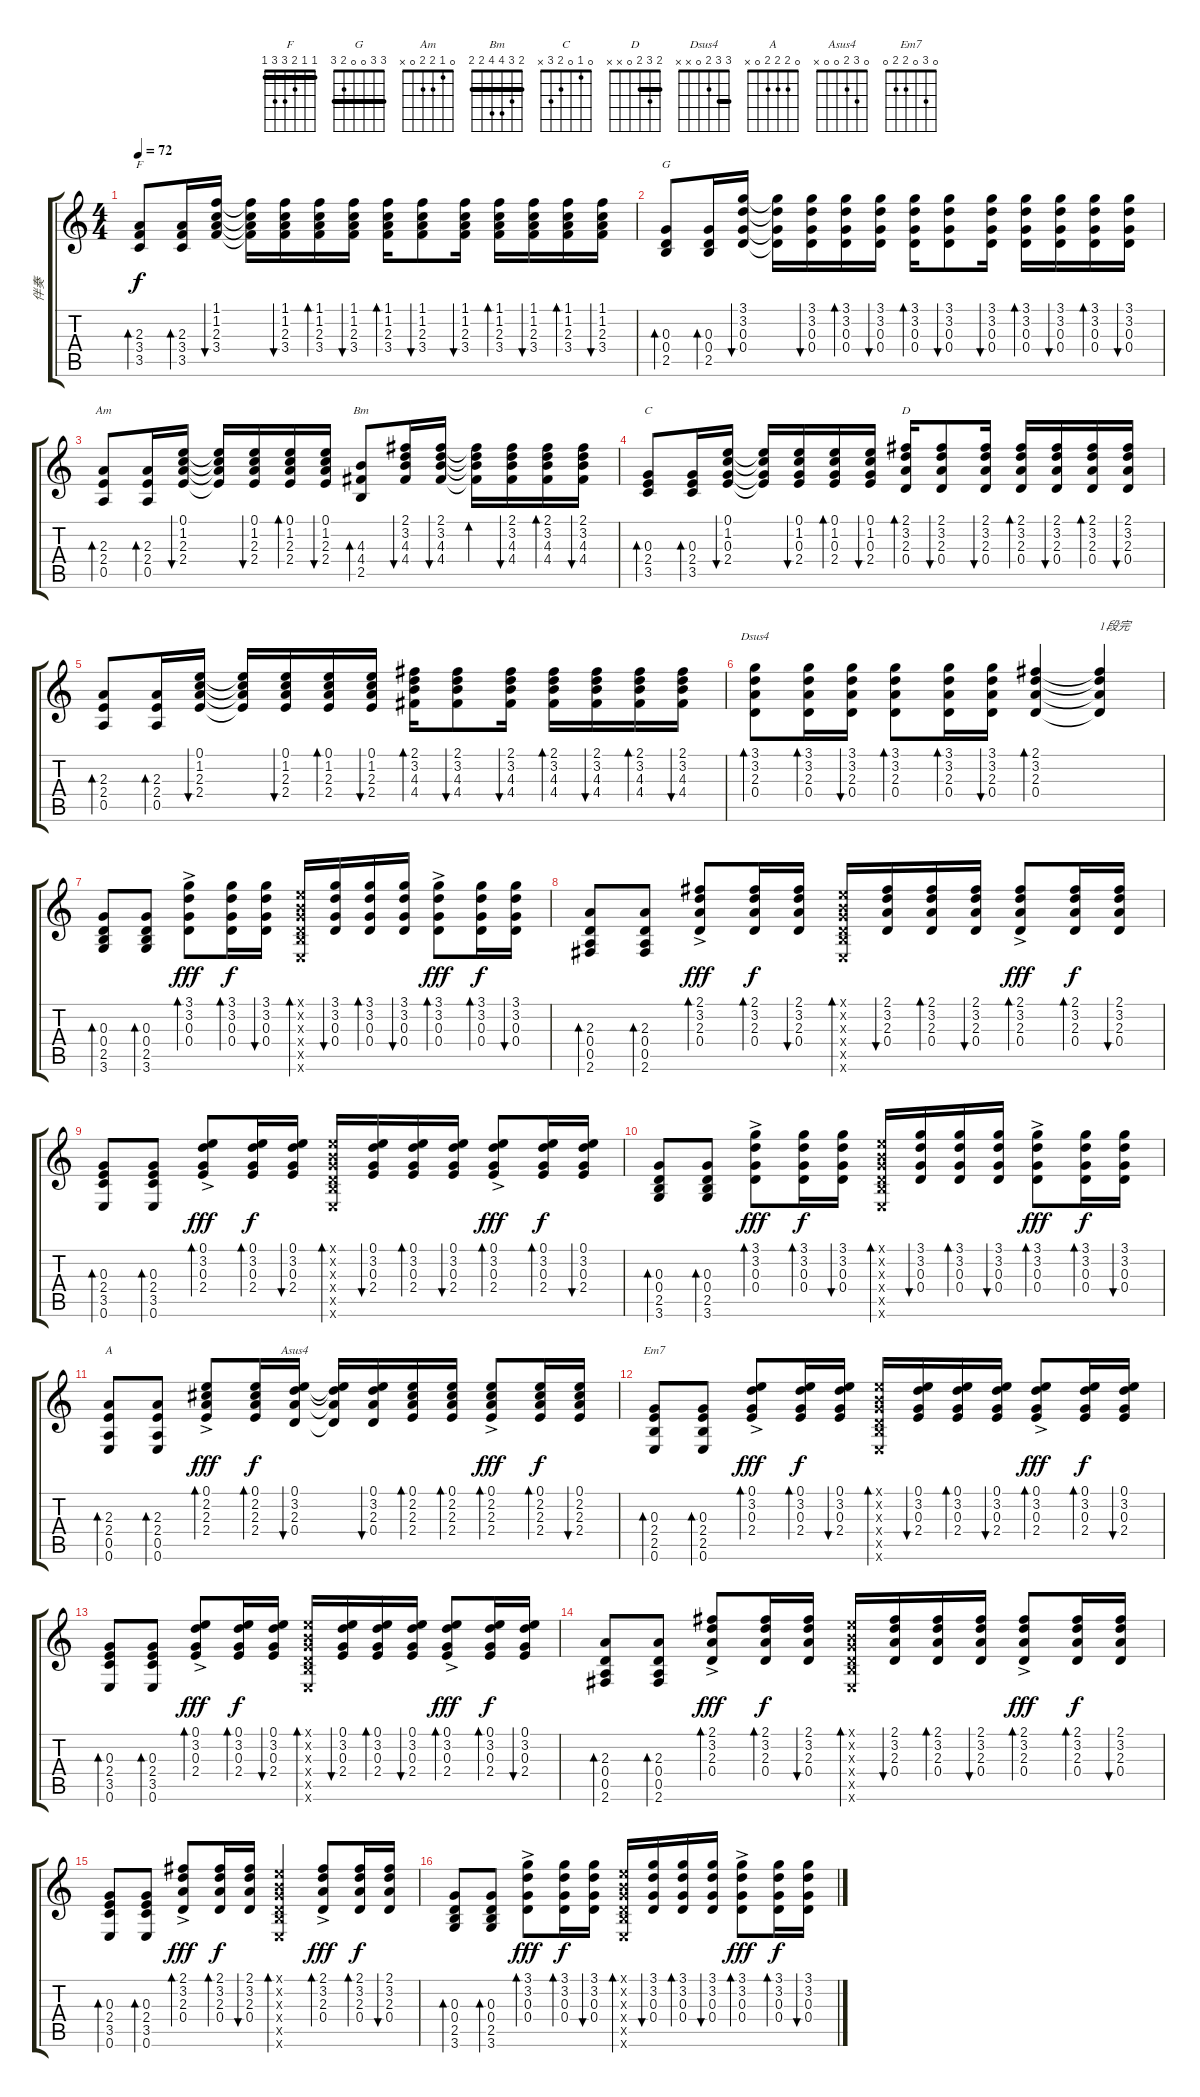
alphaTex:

\track ("伴奏" "伴奏") {instrument acousticguitarsteel}
\staff {score tabs}
\tuning (E4 B3 G3 D3 A2 E2) {hide}
\chord ("F" 1 1 2 3 3 1) {barre 1}
\chord ("G" 3 3 0 0 2 3) {barre 3}
\chord ("Am" 0 1 2 2 0 x)
\chord ("Bm" 2 3 4 4 2 2) {barre 2}
\chord ("C" 0 1 0 2 3 x)
\chord ("D" 2 3 2 0 x x) {barre 2}
\chord ("Dsus4" 3 3 2 0 x x) {barre 3}
\chord ("A" 0 2 2 2 0 x)
\chord ("Asus4" 0 3 2 0 0 x)
\chord ("Em7" 0 3 0 2 2 0)
\ts (4 4)
\tempo 72
\clef g2
\ks c
(2.3 3.4 3.5).8{bd 30 ch "F" dy f} (2.3 3.4 3.5).16{bd 30} (1.1 1.2 2.3 3.4).16{bu 30} (1.1{t} 1.2{t} 2.3{t} 3.4{t}).16 (1.1 1.2 2.3 3.4).16{bu 30} (1.1 1.2 2.3 3.4).16{bd 30} (1.1 1.2 2.3 3.4).16{bu 30} (1.1 1.2 2.3 3.4).16{bd 30} (1.1 1.2 2.3 3.4).8{bu 30} (1.1 1.2 2.3 3.4).16{bu 30} (1.1 1.2 2.3 3.4).16{bd 30} (1.1 1.2 2.3 3.4).16{bu 30} (1.1 1.2 2.3 3.4).16{bd 30} (1.1 1.2 2.3 3.4).16{bu 30} |
(0.3 0.4 2.5).8{bd 30 ch "G"} (0.3 0.4 2.5).16{bd 30} (3.1 3.2 0.3 0.4).16{bu 30} (3.1{t} 3.2{t} 0.3{t} 0.4{t}).16 (3.1 3.2 0.3 0.4).16{bu 30} (3.1 3.2 0.3 0.4).16{bd 30} (3.1 3.2 0.3 0.4).16{bu 30} (3.1 3.2 0.3 0.4).16{bd 30} (3.1 3.2 0.3 0.4).8{bu 30} (3.1 3.2 0.3 0.4).16{bu 30} (3.1 3.2 0.3 0.4).16{bd 30} (3.1 3.2 0.3 0.4).16{bu 30} (3.1 3.2 0.3 0.4).16{bd 30} (3.1 3.2 0.3 0.4).16{bu 30} |
(2.3 2.4 0.5).8{bd 30 ch "Am"} (2.3 2.4 0.5).16{bd 30} (0.1 1.2 2.3 2.4).16{bu 30} (0.1{t} 1.2{t} 2.3{t} 2.4{t}).16 (0.1 1.2 2.3 2.4).16{bu 30} (0.1 1.2 2.3 2.4).16{bd 30} (0.1 1.2 2.3 2.4).16{bu 30} (4.3 4.4 2.5).8{bd 30 ch "Bm"} (2.1 3.2 4.3 4.4).16{bu 30} (2.1 3.2 4.3 4.4).16{bu 30} (2.1{t} 3.2{t} 4.3{t} 4.4{t}).16{bd 30} (2.1 3.2 4.3 4.4).16{bu 30} (2.1 3.2 4.3 4.4).16{bd 30} (2.1 3.2 4.3 4.4).16{bu 30} |
(0.3 2.4 3.5).8{bd 30 ch "C"} (0.3 2.4 3.5).16{bd 30} (0.1 1.2 0.3 2.4).16{bu 30} (0.1{t} 1.2{t} 0.3{t} 2.4{t}).16 (0.1 1.2 0.3 2.4).16{bu 30} (0.1 1.2 0.3 2.4).16{bd 30} (0.1 1.2 0.3 2.4).16{bu 30} (2.1 3.2 2.3 0.4).16{bd 30 ch "D"} (2.1 3.2 2.3 0.4).8{bu 30} (2.1 3.2 2.3 0.4).16{bu 30} (2.1 3.2 2.3 0.4).16{bd 30} (2.1 3.2 2.3 0.4).16{bu 30} (2.1 3.2 2.3 0.4).16{bd 30} (2.1 3.2 2.3 0.4).16{bu 30} |
(2.3 2.4 0.5).8{bd 30} (2.3 2.4 0.5).16{bd 30} (0.1 1.2 2.3 2.4).16{bu 30} (0.1{t} 1.2{t} 2.3{t} 2.4{t}).16 (0.1 1.2 2.3 2.4).16{bu 30} (0.1 1.2 2.3 2.4).16{bd 30} (0.1 1.2 2.3 2.4).16{bu 30} (2.1 3.2 4.3 4.4).16{bd 30} (2.1 3.2 4.3 4.4).8{bu 30} (2.1 3.2 4.3 4.4).16{bu 30} (2.1 3.2 4.3 4.4).16{bd 30} (2.1 3.2 4.3 4.4).16{bu 30} (2.1 3.2 4.3 4.4).16{bd 30} (2.1 3.2 4.3 4.4).16{bu 30} |
(3.1 3.2 2.3 0.4).8{bd 30 ch "Dsus4"} (3.1 3.2 2.3 0.4).16{bd 30} (3.1 3.2 2.3 0.4).16{bu 30} (3.1 3.2 2.3 0.4).8{bd 30} (3.1 3.2 2.3 0.4).16{bd 30} (3.1 3.2 2.3 0.4).16{bu 30} (2.1 3.2 2.3 0.4).4{bd 30} (2.1{t} 3.2{t} 2.3{t} 0.4{t}).4{txt "1段完"} |
(0.3 0.4 2.5 3.6).8{bd 60 volume 10} (0.3 0.4 2.5 3.6).8{bd 60} (3.1{ac} 3.2{ac} 0.3{ac} 0.4{ac}).8{bd 30 dy fff} (3.1 3.2 0.3 0.4).16{bd 30 dy f} (3.1 3.2 0.3 0.4).16{bu 30} (0.1{x} 0.2{x} 0.3{x} 0.4{x} 2.5{x} 0.6{x}).16{bd 30} (3.1 3.2 0.3 0.4).16{bu 30} (3.1 3.2 0.3 0.4).16{bd 30} (3.1 3.2 0.3 0.4).16{bu 30} (3.1{ac} 3.2{ac} 0.3{ac} 0.4{ac}).8{bd 30 dy fff} (3.1 3.2 0.3 0.4).16{bd 30 dy f} (3.1 3.2 0.3 0.4).16{bu 30} |
(2.3 0.4 0.5 2.6).8{bd 60} (2.3 0.4 0.5 2.6).8{bd 60} (2.1{ac} 3.2{ac} 2.3{ac} 0.4{ac}).8{bd 30 dy fff} (2.1 3.2 2.3 0.4).16{bd 30 dy f} (2.1 3.2 2.3 0.4).16{bu 30} (0.1{x} 0.2{x} 0.3{x} 0.4{x} 2.5{x} 0.6{x}).16{bd 30} (2.1 3.2 2.3 0.4).16{bu 30} (2.1 3.2 2.3 0.4).16{bd 30} (2.1 3.2 2.3 0.4).16{bu 30} (2.1{ac} 3.2{ac} 2.3{ac} 0.4{ac}).8{bd 30 dy fff} (2.1 3.2 2.3 0.4).16{bd 30 dy f} (2.1 3.2 2.3 0.4).16{bu 30} |
(0.3 2.4 3.5 0.6).8{bd 60} (0.3 2.4 3.5 0.6).8{bd 60} (0.1{ac} 3.2{ac} 0.3{ac} 2.4{ac}).8{bd 30 dy fff} (0.1 3.2 0.3 2.4).16{bd 30 dy f} (0.1 3.2 0.3 2.4).16{bu 30} (0.1{x} 0.2{x} 0.3{x} 0.4{x} 2.5{x} 0.6{x}).16{bd 30} (0.1 3.2 0.3 2.4).16{bu 30} (0.1 3.2 0.3 2.4).16{bd 30} (0.1 3.2 0.3 2.4).16{bu 30} (0.1{ac} 3.2{ac} 0.3{ac} 2.4{ac}).8{bd 30 dy fff} (0.1 3.2 0.3 2.4).16{bd 30 dy f} (0.1 3.2 0.3 2.4).16{bu 30} |
(0.3 0.4 2.5 3.6).8{bd 60} (0.3 0.4 2.5 3.6).8{bd 60} (3.1{ac} 3.2{ac} 0.3{ac} 0.4{ac}).8{bd 30 dy fff} (3.1 3.2 0.3 0.4).16{bd 30 dy f} (3.1 3.2 0.3 0.4).16{bu 30} (0.1{x} 0.2{x} 0.3{x} 0.4{x} 2.5{x} 0.6{x}).16{bd 30} (3.1 3.2 0.3 0.4).16{bu 30} (3.1 3.2 0.3 0.4).16{bd 30} (3.1 3.2 0.3 0.4).16{bu 30} (3.1{ac} 3.2{ac} 0.3{ac} 0.4{ac}).8{bd 30 dy fff} (3.1 3.2 0.3 0.4).16{bd 30 dy f} (3.1 3.2 0.3 0.4).16{bu 30} |
(2.3 2.4 0.5 0.6).8{bd 60 ch "A"} (2.3 2.4 0.5 0.6).8{bd 60} (0.1{ac} 2.2{ac} 2.3{ac} 2.4{ac}).8{bd 30 dy fff} (0.1 2.2 2.3 2.4).16{bd 30 dy f} (0.1 3.2 2.3 0.4).16{bu 30 ch "Asus4"} (0.1{t} 3.2{t} 2.3{t} 0.4{t}).16 (0.1 3.2 2.3 0.4).16{bu 30} (0.1 2.2 2.3 2.4).16{bd 30} (0.1 2.2 2.3 2.4).16{bd 30} (0.1{ac} 2.2{ac} 2.3{ac} 2.4{ac}).8{bd 30 dy fff} (0.1 2.2 2.3 2.4).16{bd 30 dy f} (0.1 2.2 2.3 2.4).16{bu 30} |
(0.3 2.4 2.5 0.6).8{bd 60 ch "Em7"} (0.3 2.4 2.5 0.6).8{bd 60} (0.1{ac} 3.2{ac} 0.3{ac} 2.4{ac}).8{bd 30 dy fff} (0.1 3.2 0.3 2.4).16{bd 30 dy f} (0.1 3.2 0.3 2.4).16{bu 30} (0.1{x} 0.2{x} 0.3{x} 0.4{x} 2.5{x} 0.6{x}).16{bd 30} (0.1 3.2 0.3 2.4).16{bu 30} (0.1 3.2 0.3 2.4).16{bd 30} (0.1 3.2 0.3 2.4).16{bu 30} (0.1{ac} 3.2{ac} 0.3{ac} 2.4{ac}).8{bd 30 dy fff} (0.1 3.2 0.3 2.4).16{bd 30 dy f} (0.1 3.2 0.3 2.4).16{bu 30} |
(0.3 2.4 3.5 0.6).8{bd 60} (0.3 2.4 3.5 0.6).8{bd 60} (0.1{ac} 3.2{ac} 0.3{ac} 2.4{ac}).8{bd 30 dy fff} (0.1 3.2 0.3 2.4).16{bd 30 dy f} (0.1 3.2 0.3 2.4).16{bu 30} (0.1{x} 0.2{x} 0.3{x} 0.4{x} 2.5{x} 0.6{x}).16{bd 30} (0.1 3.2 0.3 2.4).16{bu 30} (0.1 3.2 0.3 2.4).16{bd 30} (0.1 3.2 0.3 2.4).16{bu 30} (0.1{ac} 3.2{ac} 0.3{ac} 2.4{ac}).8{bd 30 dy fff} (0.1 3.2 0.3 2.4).16{bd 30 dy f} (0.1 3.2 0.3 2.4).16{bu 30} |
(2.3 0.4 0.5 2.6).8{bd 60} (2.3 0.4 0.5 2.6).8{bd 60} (2.1{ac} 3.2{ac} 2.3{ac} 0.4{ac}).8{bd 30 dy fff} (2.1 3.2 2.3 0.4).16{bd 30 dy f} (2.1 3.2 2.3 0.4).16{bu 30} (0.1{x} 0.2{x} 0.3{x} 0.4{x} 2.5{x} 0.6{x}).16{bd 30} (2.1 3.2 2.3 0.4).16{bu 30} (2.1 3.2 2.3 0.4).16{bd 30} (2.1 3.2 2.3 0.4).16{bu 30} (2.1{ac} 3.2{ac} 2.3{ac} 0.4{ac}).8{bd 30 dy fff} (2.1 3.2 2.3 0.4).16{bd 30 dy f} (2.1 3.2 2.3 0.4).16{bu 30} |
(0.3 2.4 3.5 0.6).8{bd 60} (0.3 2.4 3.5 0.6).8{bd 60} (2.1{ac} 3.2{ac} 2.3{ac} 0.4{ac}).8{bd 30 dy fff} (2.1 3.2 2.3 0.4).16{bd 30 dy f} (2.1 3.2 2.3 0.4).16{bu 30} (0.1{x} 0.2{x} 0.3{x} 0.4{x} 2.5{x} 0.6{x}).4{bd 30} (2.1{ac} 3.2{ac} 2.3{ac} 0.4{ac}).8{bd 30 dy fff} (2.1 3.2 2.3 0.4).16{bd 30 dy f} (2.1 3.2 2.3 0.4).16{bu 30} |
(0.3 0.4 2.5 3.6).8{bd 60} (0.3 0.4 2.5 3.6).8{bd 60} (3.1{ac} 3.2{ac} 0.3{ac} 0.4{ac}).8{bd 30 dy fff} (3.1 3.2 0.3 0.4).16{bd 30 dy f} (3.1 3.2 0.3 0.4).16{bu 30} (0.1{x} 0.2{x} 0.3{x} 0.4{x} 2.5{x} 0.6{x}).16{bd 30} (3.1 3.2 0.3 0.4).16{bu 30} (3.1 3.2 0.3 0.4).16{bd 30} (3.1 3.2 0.3 0.4).16{bu 30} (3.1{ac} 3.2{ac} 0.3{ac} 0.4{ac}).8{bd 30 dy fff} (3.1 3.2 0.3 0.4).16{bd 30 dy f} (3.1 3.2 0.3 0.4).16{bu 30}
